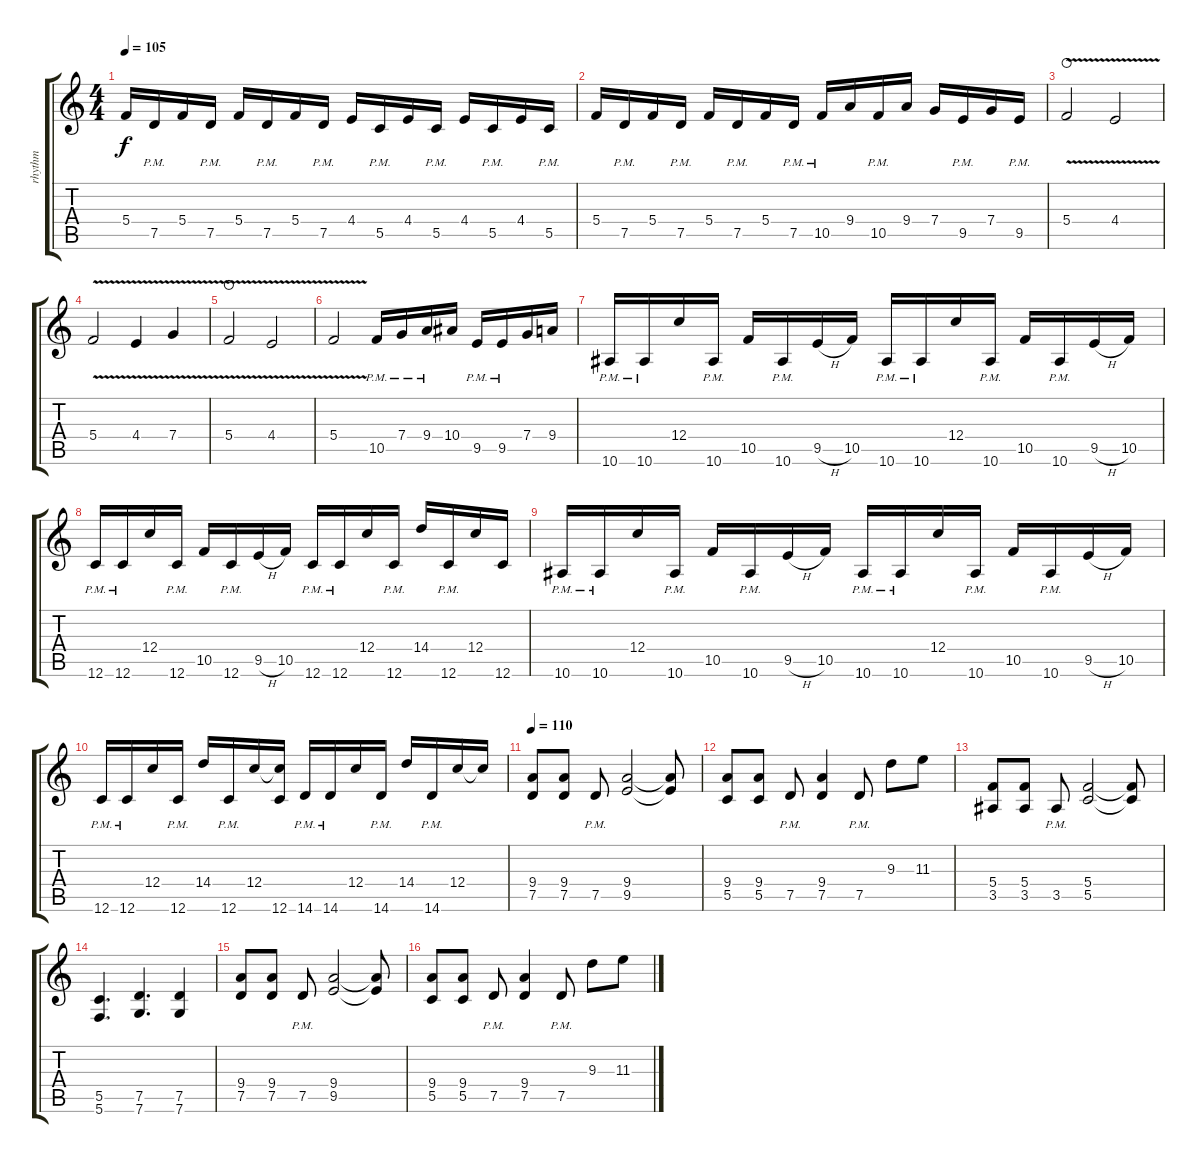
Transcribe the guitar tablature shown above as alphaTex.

\track ("rhythm" "rhythm") {instrument distortionguitar}
\staff {score tabs}
\tuning (D4 A3 F3 C3 G2 C2) {hide}
\ts (4 4)
\tempo 105
\clef g2
\ks c
5.4.16{dy f} 7.5{pm}.16 5.4.16 7.5{pm}.16 5.4.16 7.5{pm}.16 5.4.16 7.5{pm}.16 4.4.16 5.5{pm}.16 4.4.16 5.5{pm}.16 4.4.16 5.5{pm}.16 4.4.16 5.5{pm}.16 |
5.4.16 7.5{pm}.16 5.4.16 7.5{pm}.16 5.4.16 7.5{pm}.16 5.4.16 7.5{pm}.16 10.5{pm}.16 9.4.16 10.5{pm}.16 9.4.16 7.4.16 9.5{pm}.16 7.4.16 9.5{pm}.16 |
5.4{v}.2{waho} 4.4{v}.2 |
5.4{v}.2 4.4{v}.4 7.4{v}.4 |
5.4{v}.2{waho} 4.4{v}.2 |
5.4{v}.2 10.5{pm}.16 7.4{pm}.16 9.4{pm}.16 10.4.16 9.5{pm}.16 9.5{pm}.16 7.4.16 9.4.16 |
10.6{pm}.16 10.6{pm}.16 12.4.16 10.6{pm}.16 10.5.16 10.6{pm}.16 9.5{h}.16 10.5.16 10.6{pm}.16 10.6{pm}.16 12.4.16 10.6{pm}.16 10.5.16 10.6{pm}.16 9.5{h}.16 10.5.16 |
12.6{pm}.16 12.6{pm}.16 12.4.16 12.6{pm}.16 10.5.16 12.6{pm}.16 9.5{h}.16 10.5.16 12.6{pm}.16 12.6{pm}.16 12.4.16 12.6{pm}.16 14.4.16 12.6{pm}.16 12.4.16 12.6.16 |
10.6{pm}.16 10.6{pm}.16 12.4.16 10.6{pm}.16 10.5.16 10.6{pm}.16 9.5{h}.16 10.5.16 10.6{pm}.16 10.6{pm}.16 12.4.16 10.6{pm}.16 10.5.16 10.6{pm}.16 9.5{h}.16 10.5.16 |
12.6{pm}.16 12.6{pm}.16 12.4.16 12.6{pm}.16 14.4.16 12.6{pm}.16 12.4.16 (12.4{t} 12.6).16 14.6{pm}.16 14.6{pm}.16 12.4.16 14.6{pm}.16 14.4.16 14.6{pm}.16 12.4.16 12.4{t}.16 |
\tempo 110
(9.4 7.5).8 (9.4 7.5).8 7.5{pm}.8 (9.4 9.5).2 (9.4{t} 9.5{t}).8 |
(9.4 5.5).8 (9.4 5.5).8 7.5{pm}.8 (9.4 7.5).4 7.5{pm}.8 9.3.8 11.3.8 |
(5.4 3.5).8 (5.4 3.5).8 3.5{pm}.8 (5.4 5.5).2 (5.4{t} 5.5{t}).8 |
(5.5 5.6).4{d} (7.5 7.6).4{d} (7.5 7.6).4 |
(9.4 7.5).8 (9.4 7.5).8 7.5{pm}.8 (9.4 9.5).2 (9.4{t} 9.5{t}).8 |
(9.4 5.5).8 (9.4 5.5).8 7.5{pm}.8 (9.4 7.5).4 7.5{pm}.8 9.3.8 11.3.8
